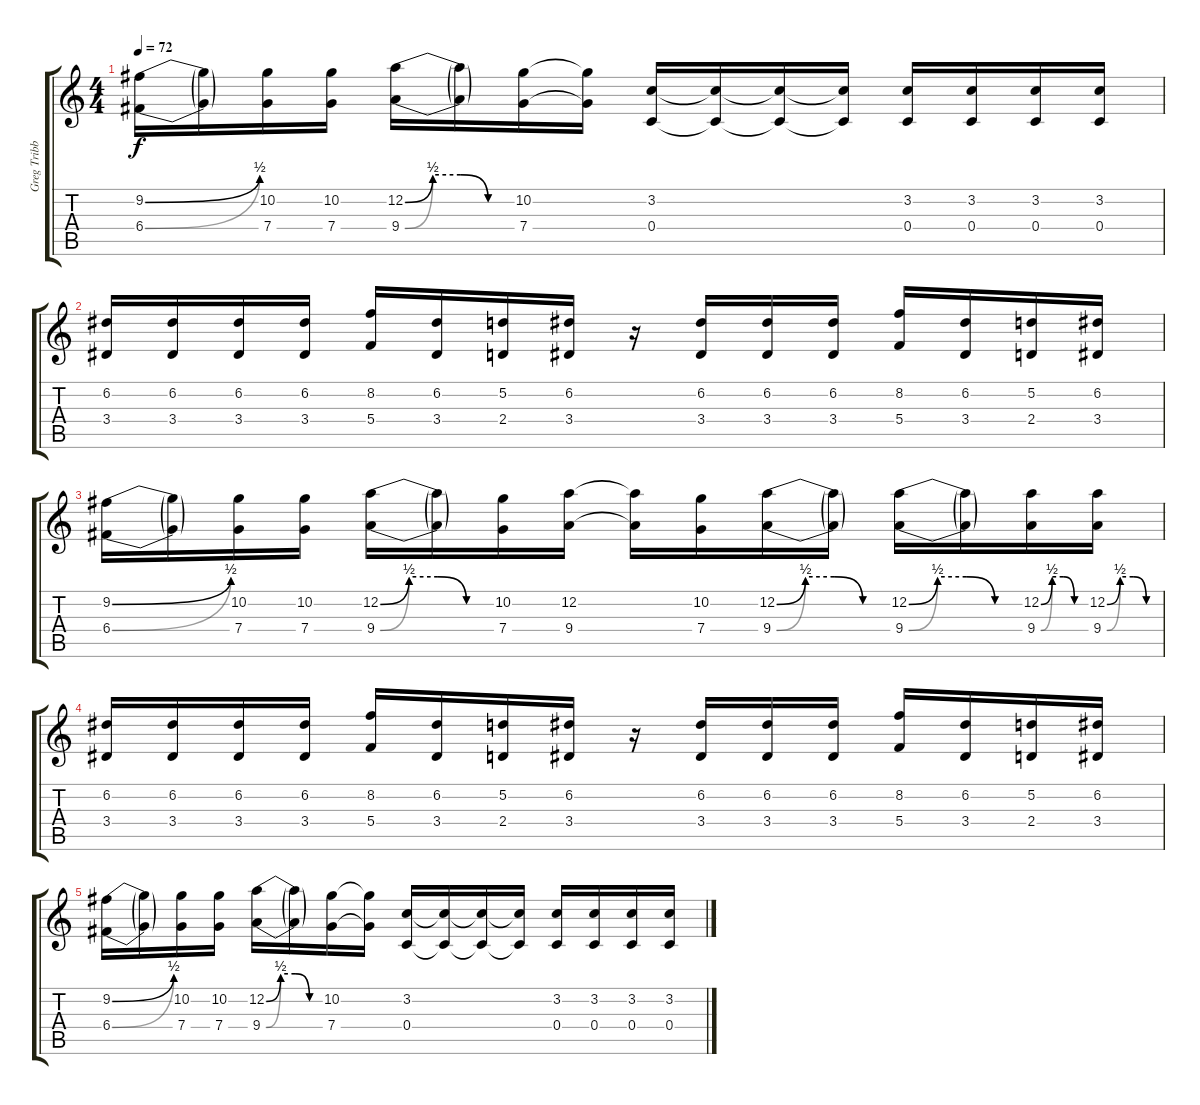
\track ("Greg Tribbett \"Güüg\" (Guitar Solo)" "Greg Tribb") {instrument distortionguitar}
\staff {score tabs}
\tuning (D4 A3 F3 C3 G2 C2) {hide}
\ts (4 4)
\tempo 72
\clef g2
\ks c
(9.2{be (bend 0 0 60 2)} 6.4{be (bend 0 0 60 2)}).16{dy f} (9.2{t} 6.4{t}).16 (10.2 7.4).16 (10.2 7.4).16 (12.2{be (custom 0 0 15 2 30 2 45 0 60 0)} 9.4{be (custom 0 0 15 2 30 2 45 0 60 0)}).16 (12.2{t} 9.4{t}).16 (10.2 7.4).16 (10.2{t} 7.4{t}).16 (3.2 0.4).16 (3.2{t} 0.4{t}).16 (3.2{t} 0.4{t}).16 (3.2{t} 0.4{t}).16 (3.2 0.4).16 (3.2 0.4).16 (3.2 0.4).16 (3.2 0.4).16 |
(6.2 3.4).16 (6.2 3.4).16 (6.2 3.4).16 (6.2 3.4).16 (8.2 5.4).16 (6.2 3.4).16 (5.2 2.4).16 (6.2 3.4).16 r.16 (6.2 3.4).16 (6.2 3.4).16 (6.2 3.4).16 (8.2 5.4).16 (6.2 3.4).16 (5.2 2.4).16 (6.2 3.4).16 |
(9.2{be (bend 0 0 60 2)} 6.4{be (bend 0 0 60 2)}).16 (9.2{t} 6.4{t}).16 (10.2 7.4).16 (10.2 7.4).16 (12.2{be (custom 0 0 15 2 30 2 45 0 60 0)} 9.4{be (custom 0 0 15 2 30 2 45 0 60 0)}).16 (12.2{t} 9.4{t}).16 (10.2 7.4).16 (12.2 9.4).16 (12.2{t} 9.4{t}).16 (10.2 7.4).16 (12.2{be (custom 0 0 15 2 30 2 45 0 60 0)} 9.4{be (custom 0 0 15 2 30 2 45 0 60 0)}).16 (12.2{t} 9.4{t}).16 (12.2{be (custom 0 0 15 2 30 2 45 0 60 0)} 9.4{be (custom 0 0 15 2 30 2 45 0 60 0)}).16 (12.2{t} 9.4{t}).16 (12.2{be (custom 0 0 15 2 30 2 45 0 60 0)} 9.4{be (custom 0 0 15 2 30 2 45 0 60 0)}).16 (12.2{be (custom 0 0 15 2 30 2 45 0 60 0)} 9.4{be (custom 0 0 15 2 30 2 45 0 60 0)}).16 |
(6.2 3.4).16{volume 4} (6.2 3.4).16 (6.2 3.4).16 (6.2 3.4).16 (8.2 5.4).16 (6.2 3.4).16 (5.2 2.4).16 (6.2 3.4).16 r.16 (6.2 3.4).16 (6.2 3.4).16 (6.2 3.4).16 (8.2 5.4).16 (6.2 3.4).16 (5.2 2.4).16 (6.2 3.4).16 |
(9.2{be (bend 0 0 60 2)} 6.4{be (bend 0 0 60 2)}).16{volume 1} (9.2{t} 6.4{t}).16 (10.2 7.4).16 (10.2 7.4).16 (12.2{be (custom 0 0 15 2 30 2 45 0 60 0)} 9.4{be (custom 0 0 15 2 30 2 45 0 60 0)}).16 (12.2{t} 9.4{t}).16 (10.2 7.4).16 (10.2{t} 7.4{t}).16 (3.2 0.4).16 (3.2{t} 0.4{t}).16 (3.2{t} 0.4{t}).16 (3.2{t} 0.4{t}).16 (3.2 0.4).16 (3.2 0.4).16 (3.2 0.4).16 (3.2 0.4).16
